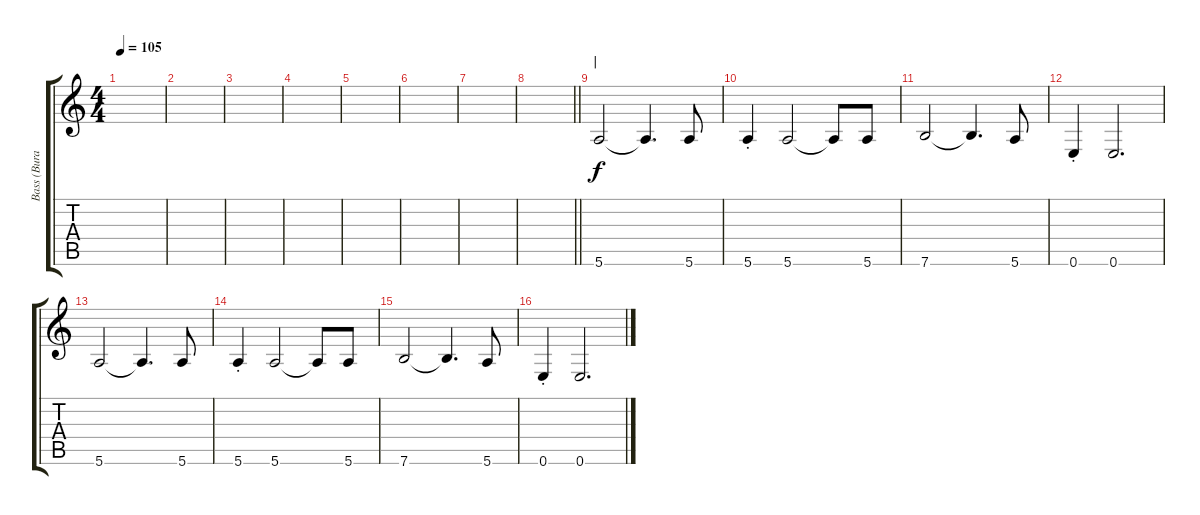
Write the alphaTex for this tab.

\track ("Bass (Burak Güven)" "Bass (Bura") {instrument electricbassfinger}
\staff {score tabs}
\tuning (E4 B3 G3 D3 A2 E2) {hide}
\ts (4 4)
\tempo 105
\clef g2
\ks c
|
|
|
|
|
|
|
\barLineRight lightlight
|
\section ("" "|")
5.6.2 5.6{t}.4{d} 5.6.8 |
5.6{st}.4 5.6.2 5.6{t}.8 5.6.8 |
7.6.2 7.6{t}.4{d} 5.6.8 |
0.6{st}.4 0.6.2{d} |
5.6.2 5.6{t}.4{d} 5.6.8 |
5.6{st}.4 5.6.2 5.6{t}.8 5.6.8 |
7.6.2 7.6{t}.4{d} 5.6.8 |
0.6{st}.4 0.6.2{d}
